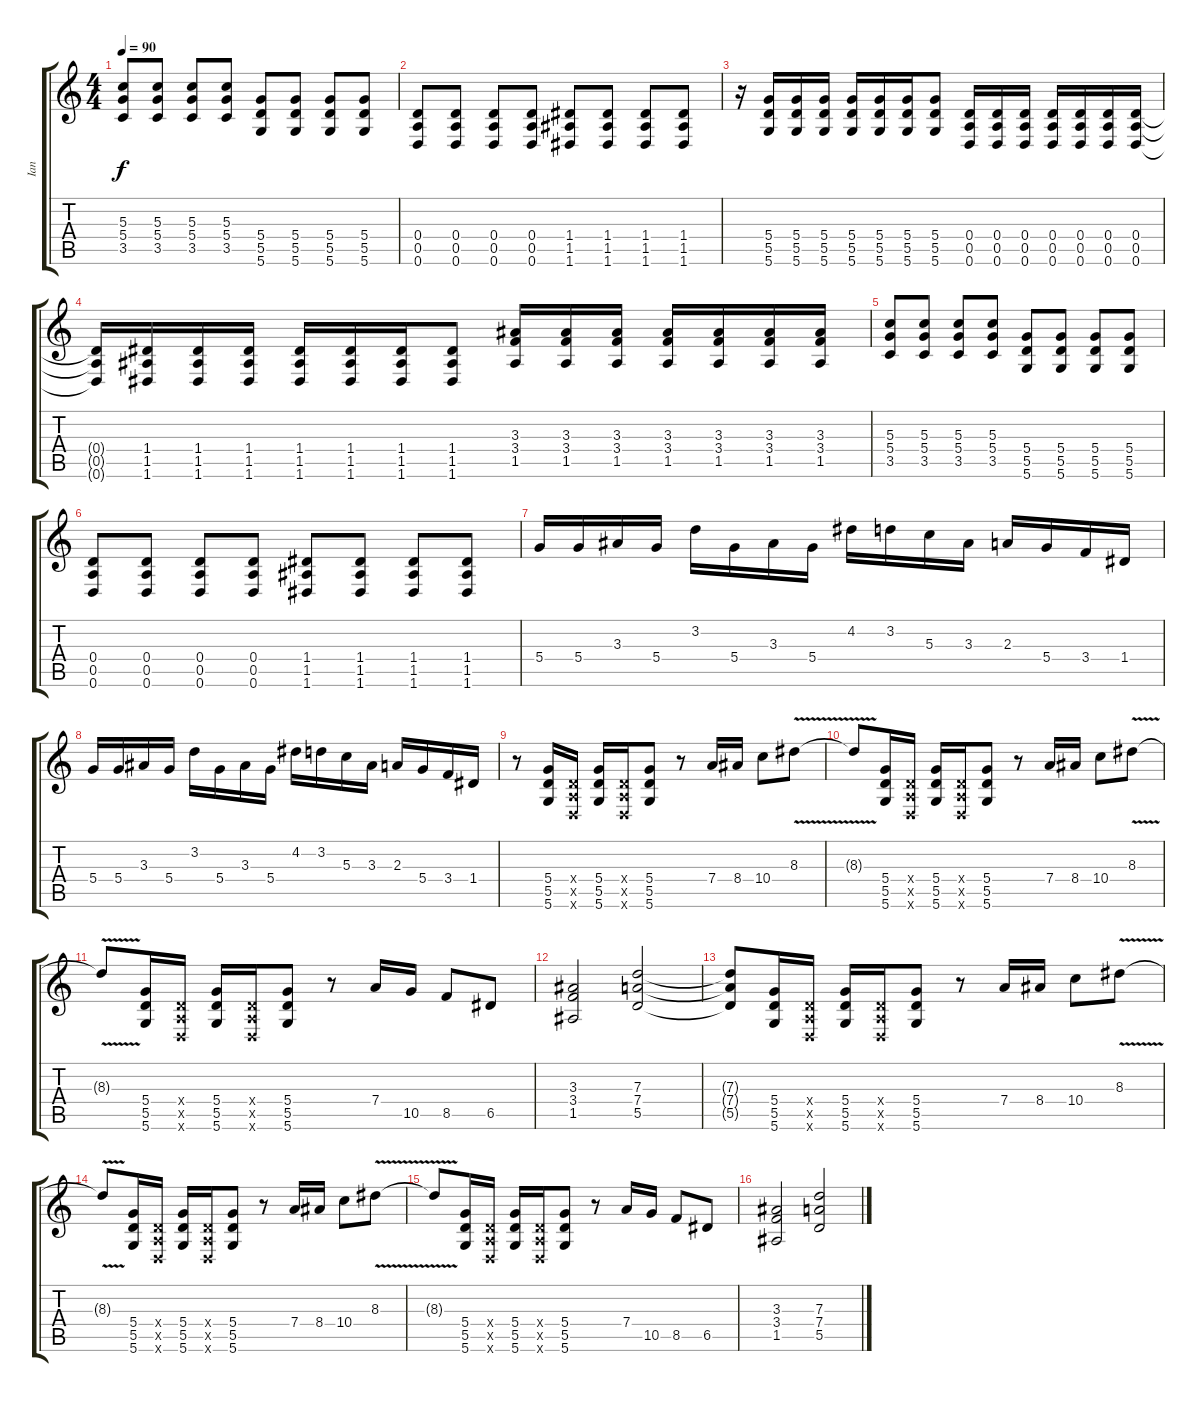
\track ("Ian " "Ian ") {instrument distortionguitar}
\staff {score tabs}
\tuning (E4 B3 G3 D3 A2 D2) {hide}
\ts (4 4)
\tempo 90
\clef g2
\ks c
(5.3 5.4 3.5).8{dy f} (5.3 5.4 3.5).8 (5.3 5.4 3.5).8 (5.3 5.4 3.5).8 (5.4 5.5 5.6).8 (5.4 5.5 5.6).8 (5.4 5.5 5.6).8 (5.4 5.5 5.6).8 |
(0.4 0.5 0.6).8 (0.4 0.5 0.6).8 (0.4 0.5 0.6).8 (0.4 0.5 0.6).8 (1.4 1.5 1.6).8 (1.4 1.5 1.6).8 (1.4 1.5 1.6).8 (1.4 1.5 1.6).8 |
r.16 (5.4 5.5 5.6).16 (5.4 5.5 5.6).16 (5.4 5.5 5.6).16 (5.4 5.5 5.6).16 (5.4 5.5 5.6).16 (5.4 5.5 5.6).16 (5.4 5.5 5.6).8 (0.4 0.5 0.6).16 (0.4 0.5 0.6).16 (0.4 0.5 0.6).16 (0.4 0.5 0.6).16 (0.4 0.5 0.6).16 (0.4 0.5 0.6).16 (0.4 0.5 0.6).16 |
(0.4{t} 0.5{t} 0.6{t}).16 (1.4 1.5 1.6).16 (1.4 1.5 1.6).16 (1.4 1.5 1.6).16 (1.4 1.5 1.6).16 (1.4 1.5 1.6).16 (1.4 1.5 1.6).16 (1.4 1.5 1.6).8 (3.3 3.4 1.5).16 (3.3 3.4 1.5).16 (3.3 3.4 1.5).16 (3.3 3.4 1.5).16 (3.3 3.4 1.5).16 (3.3 3.4 1.5).16 (3.3 3.4 1.5).16 |
(5.3 5.4 3.5).8 (5.3 5.4 3.5).8 (5.3 5.4 3.5).8 (5.3 5.4 3.5).8 (5.4 5.5 5.6).8 (5.4 5.5 5.6).8 (5.4 5.5 5.6).8 (5.4 5.5 5.6).8 |
(0.4 0.5 0.6).8 (0.4 0.5 0.6).8 (0.4 0.5 0.6).8 (0.4 0.5 0.6).8 (1.4 1.5 1.6).8 (1.4 1.5 1.6).8 (1.4 1.5 1.6).8 (1.4 1.5 1.6).8 |
5.4.16 5.4.16 3.3.16 5.4.16 3.2.16 5.4.16 3.3.16 5.4.16 4.2.16 3.2.16 5.3.16 3.3.16 2.3.16 5.4.16 3.4.16 1.4.16 |
5.4.16 5.4.16 3.3.16 5.4.16 3.2.16 5.4.16 3.3.16 5.4.16 4.2.16 3.2.16 5.3.16 3.3.16 2.3.16 5.4.16 3.4.16 1.4.16 |
r.8 (5.4 5.5 5.6).16 (0.4{x} 0.5{x} 0.6{x}).16 (5.4 5.5 5.6).16 (0.4{x} 0.5{x} 0.6{x}).16 (5.4 5.5 5.6).8 r.8 7.4.16 8.4.16 10.4.8 8.3{v}.8 |
8.3{t}.8 (5.4 5.5 5.6).16 (0.4{x} 0.5{x} 0.6{x}).16 (5.4 5.5 5.6).16 (0.4{x} 0.5{x} 0.6{x}).16 (5.4 5.5 5.6).8 r.8 7.4.16 8.4.16 10.4.8 8.3{v}.8 |
8.3{t}.8 (5.4 5.5 5.6).16 (0.4{x} 0.5{x} 0.6{x}).16 (5.4 5.5 5.6).16 (0.4{x} 0.5{x} 0.6{x}).16 (5.4 5.5 5.6).8 r.8 7.4.16 10.5.16 8.5.8 6.5.8 |
(3.3 3.4 1.5).2 (7.3 7.4 5.5).2 |
(7.3{t} 7.4{t} 5.5{t}).8 (5.4 5.5 5.6).16 (0.4{x} 0.5{x} 0.6{x}).16 (5.4 5.5 5.6).16 (0.4{x} 0.5{x} 0.6{x}).16 (5.4 5.5 5.6).8 r.8 7.4.16 8.4.16 10.4.8 8.3{v}.8 |
8.3{t}.8 (5.4 5.5 5.6).16 (0.4{x} 0.5{x} 0.6{x}).16 (5.4 5.5 5.6).16 (0.4{x} 0.5{x} 0.6{x}).16 (5.4 5.5 5.6).8 r.8 7.4.16 8.4.16 10.4.8 8.3{v}.8 |
8.3{t}.8 (5.4 5.5 5.6).16 (0.4{x} 0.5{x} 0.6{x}).16 (5.4 5.5 5.6).16 (0.4{x} 0.5{x} 0.6{x}).16 (5.4 5.5 5.6).8 r.8 7.4.16 10.5.16 8.5.8 6.5.8 |
(3.3 3.4 1.5).2 (7.3 7.4 5.5).2
